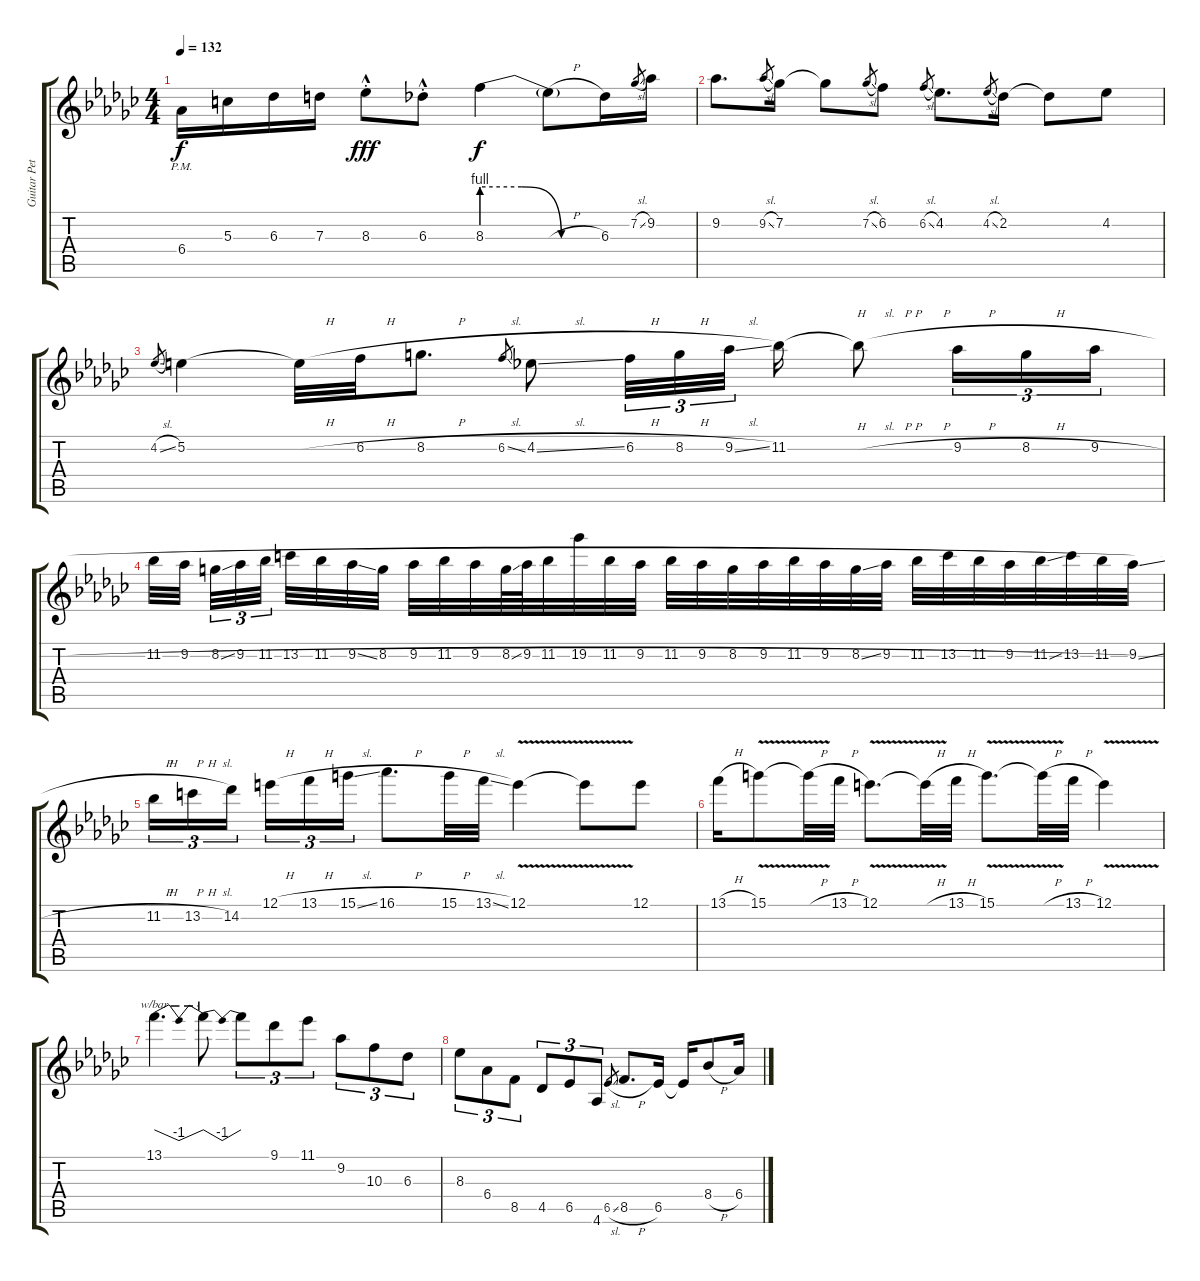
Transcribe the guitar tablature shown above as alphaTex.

\track ("Guitar Petrucci" "Guitar Pet") {instrument distortionguitar}
\staff {score tabs}
\tuning (E4 B3 G3 D3 A2 E2) {hide}
\ts (4 4)
\tempo 132
\clef g2
\ks gb
6.4{pm}.16{dy f} 5.3.16 6.3.16 7.3.16 8.3{hac st}.8{dy fff} 6.3{hac st}.8 8.3{be (custom 0 4 20 4 40 0 60 0)}.4{dy f} 8.3{h t}.8 6.3.16 7.2{sl}.8{gr} 9.2.16 |
9.2.8{d} 9.2{sl}.8{gr} 7.2.16 7.2{t}.8 7.2{sl}.8{gr} 6.2.8 6.2{sl}.8{gr} 4.2.8{d} 4.2{sl}.8{gr} 2.2.16 2.2{t}.8 4.2.8 |
4.2{sl}.8{gr} 5.2.4 5.2{h t}.32 6.2{h}.32 8.2{h}.8{d} 6.2{sl}.8{gr} 4.2{sl}.8 6.2{h}.32{tu (3 2)} 8.2{h}.32{tu (3 2)} 9.2{sl}.32{tu (3 2) beam splitsecondary} 11.2.16 11.2{h t}.8 9.2{h}.16{tu (3 2)} 8.2{h}.16{tu (3 2)} 9.2{h}.16{tu (3 2)} |
11.2{h}.32 9.2{h}.32{beam splitsecondary} 8.2{sl}.32{tu (3 2)} 9.2{h}.32{tu (3 2)} 11.2{h}.32{tu (3 2) beam splitsecondary} 13.2{h}.32 11.2{h}.32 9.2{sl}.32 8.2{h}.32 9.2{h}.32 11.2{h}.32 9.2{h}.32 8.2{sl}.64 9.2{h}.64 11.2{h}.32 19.2{h}.32 11.2{h}.32 9.2{h}.32 11.2{h}.32 9.2{h}.32 8.2{h}.32 9.2{h}.32 11.2{h}.32 9.2{h}.32 8.2{sl}.32 9.2{h}.32 11.2{h}.32 13.2{h}.32 11.2{h}.32 9.2{h}.32 11.2{sl}.32 13.2{h}.32 11.2{h}.32 9.2{sl}.32 |
11.2{h}.16{tu (3 2)} 13.2{h}.16{tu (3 2)} 14.2.16{tu (3 2) beam splitsecondary} 12.1{h}.16{tu (3 2)} 13.1{h}.16{tu (3 2)} 15.1{sl}.16{tu (3 2)} 16.1{h}.8{d} 15.1{h}.32 13.1{sl}.32 12.1{v}.4 12.1{t}.8 12.1.8 |
13.1{h}.16 15.1{v}.8 15.1{h t}.32 13.1{h}.32 12.1{v}.8{d} 12.1{h t}.32 13.1{h}.32 15.1{v}.8{d} 15.1{h t}.32 13.1{h}.32 12.1{v}.4 |
13.1.4{d tbe (dip default 0 0 30 -4 60 0)} 13.1{t}.8{tbe (dip default 0 0 30 -4 60 0)} 13.1{t}.8{tu (3 2)} 9.1.8{tu (3 2)} 11.1.8{tu (3 2)} 9.2.8{tu (3 2)} 10.3.8{tu (3 2)} 6.3.8{tu (3 2)} |
8.3.8{tu (3 2)} 6.4.8{tu (3 2)} 8.5.8{tu (3 2)} 4.5.8{tu (3 2)} 6.5.8{tu (3 2)} 4.6.8{tu (3 2)} 6.5{sl}.8{gr} 8.5{h}.8{d} 6.5.16 6.5{t}.16 8.4{h}.8 6.4.16
